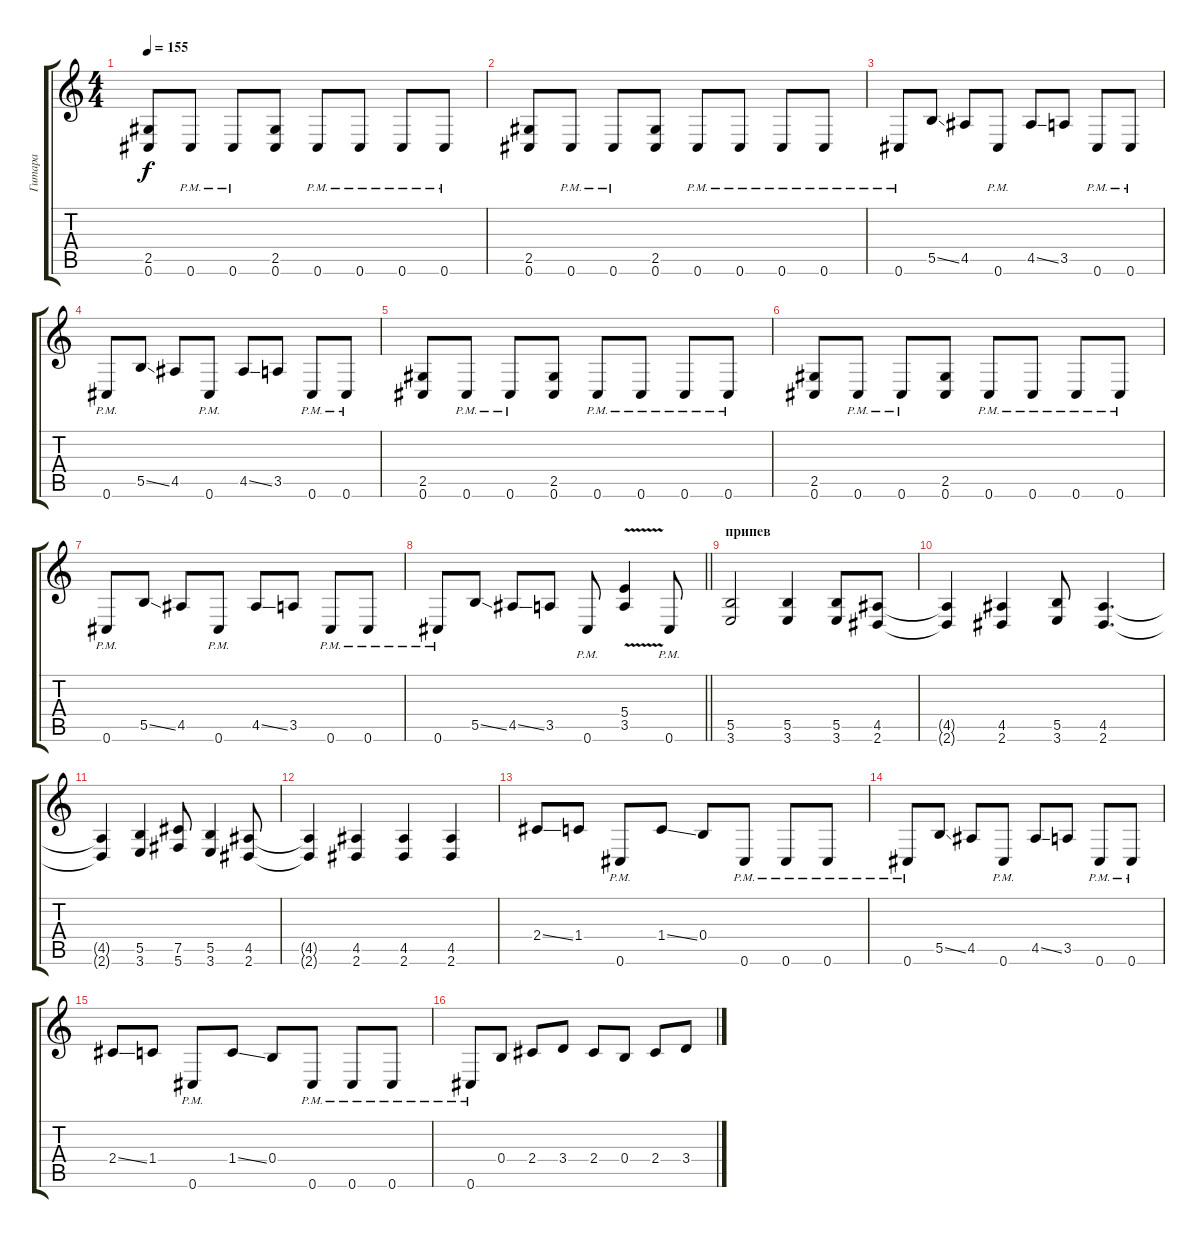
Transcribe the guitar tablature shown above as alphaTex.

\track ("Гитара" "Гитара") {instrument distortionguitar}
\staff {score tabs}
\tuning (Db4 Ab3 E3 B2 Gb2 Db2) {hide}
\ts (4 4)
\tempo 155
\clef g2
\ks c
(2.5 0.6).8{dy f} 0.6{pm}.8 0.6{pm}.8 (2.5 0.6).8 0.6{pm}.8 0.6{pm}.8 0.6{pm}.8 0.6{pm}.8 |
(2.5 0.6).8 0.6{pm}.8 0.6{pm}.8 (2.5 0.6).8 0.6{pm}.8 0.6{pm}.8 0.6{pm}.8 0.6{pm}.8 |
0.6{pm}.8 5.5{ss}.8 4.5.8 0.6{pm}.8 4.5{ss}.8 3.5.8 0.6{pm}.8 0.6{pm}.8 |
0.6{pm}.8 5.5{ss}.8 4.5.8 0.6{pm}.8 4.5{ss}.8 3.5.8 0.6{pm}.8 0.6{pm}.8 |
(2.5 0.6).8 0.6{pm}.8 0.6{pm}.8 (2.5 0.6).8 0.6{pm}.8 0.6{pm}.8 0.6{pm}.8 0.6{pm}.8 |
(2.5 0.6).8 0.6{pm}.8 0.6{pm}.8 (2.5 0.6).8 0.6{pm}.8 0.6{pm}.8 0.6{pm}.8 0.6{pm}.8 |
0.6{pm}.8 5.5{ss}.8 4.5.8 0.6{pm}.8 4.5{ss}.8 3.5.8 0.6{pm}.8 0.6{pm}.8 |
\barLineRight lightlight
0.6{pm}.8 5.5{ss}.8 4.5{ss}.8 3.5.8 0.6{pm}.8 (5.4 3.5{v}).4 0.6{pm}.8 |
\section ("" "припев")
(5.5 3.6).2 (5.5 3.6).4 (5.5 3.6).8 (4.5 2.6).8 |
(4.5{t} 2.6{t}).4 (4.5 2.6).4 (5.5 3.6).8 (4.5 2.6).4{d} |
(4.5{t} 2.6{t}).4 (5.5 3.6).4 (7.5 5.6).8 (5.5 3.6).4 (4.5 2.6).8 |
(4.5{t} 2.6{t}).4 (4.5 2.6).4 (4.5 2.6).4 (4.5 2.6).4 |
2.4{ss}.8 1.4.8 0.6{pm}.8 1.4{ss}.8 0.4.8 0.6{pm}.8 0.6{pm}.8 0.6{pm}.8 |
0.6{pm}.8 5.5{ss}.8 4.5.8 0.6{pm}.8 4.5{ss}.8 3.5.8 0.6{pm}.8 0.6{pm}.8 |
2.4{ss}.8 1.4.8 0.6{pm}.8 1.4{ss}.8 0.4.8 0.6{pm}.8 0.6{pm}.8 0.6{pm}.8 |
0.6{pm}.8 0.4.8 2.4.8 3.4.8 2.4.8 0.4.8 2.4.8 3.4.8
